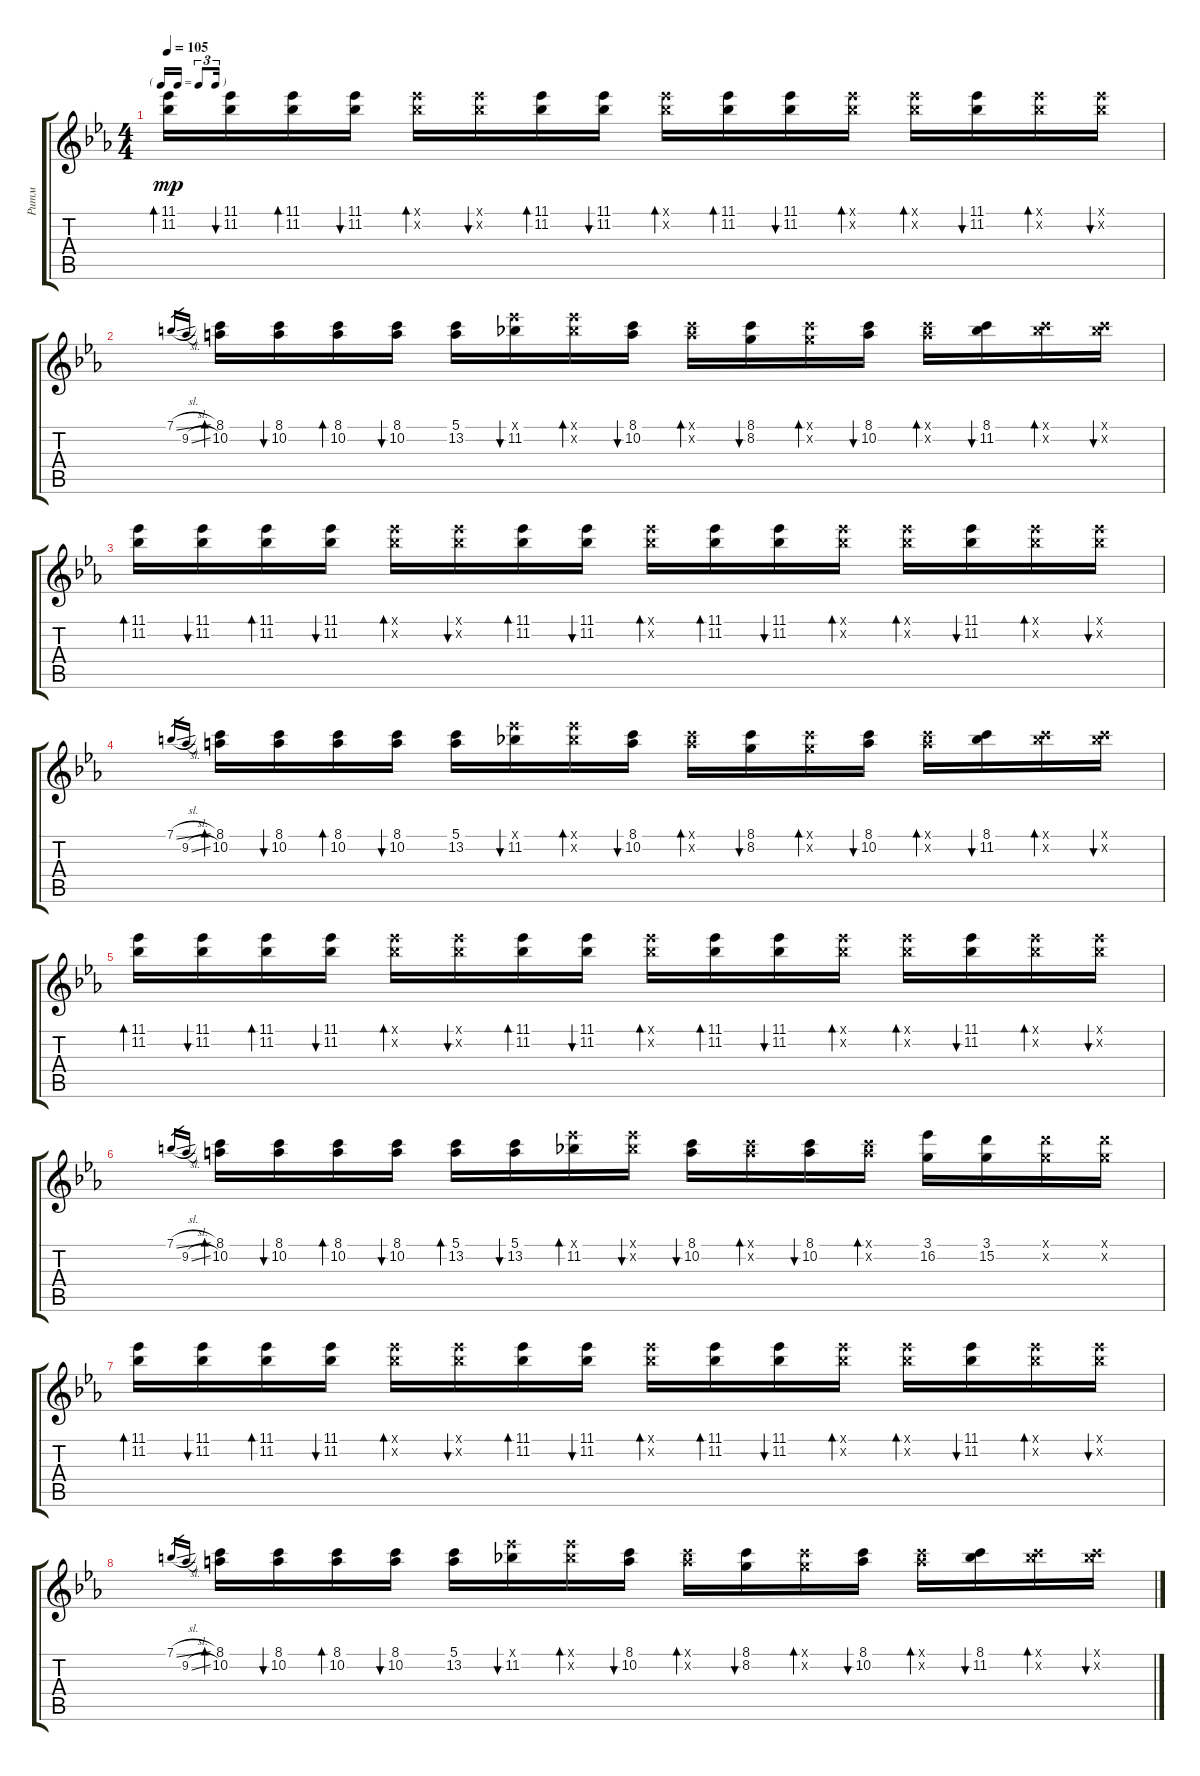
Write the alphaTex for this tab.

\track ("Ритм" "Ритм") {instrument electricguitarjazz}
\staff {score tabs}
\tuning (E4 B3 G3 D3 A2 E2) {hide}
\ts (4 4)
\tf triplet16th
\tempo 105
\clef g2
\ks cminor
(11.1 11.2).16{bd 30 dy mp} (11.1 11.2).16{bu 30} (11.1 11.2).16{bd 30} (11.1 11.2).16{bu 30} (11.1{x} 11.2{x}).16{bd 30} (11.1{x} 11.2{x}).16{bu 30} (11.1 11.2).16{bd 30} (11.1 11.2).16{bu 30} (11.1{x} 11.2{x}).16{bd 30} (11.1 11.2).16{bd 30} (11.1 11.2).16{bu 30} (11.1{x} 11.2{x}).16{bd 30} (11.1{x} 11.2{x}).16{bd 30} (11.1 11.2).16{bu 30} (11.1{x} 11.2{x}).16{bd 30} (11.1{x} 11.2{x}).16{bu 30} |
7.1{sl}.16{gr} 9.2{sl}.16{gr} (8.1 10.2).16{bd 30} (8.1 10.2).16{bu 30} (8.1 10.2).16{bd 30} (8.1 10.2).16{bu 30} (5.1 13.2).16 (11.1{x} 11.2).16{bu 30} (11.1{x} 11.2{x}).16{bd 30} (8.1 10.2).16{bu 30} (8.1{x} 10.2{x}).16{bd 30} (8.1 8.2).16{bu 30} (8.1{x} 8.2{x}).16{bd 30} (8.1 10.2).16{bu 30} (8.1{x} 10.2{x}).16{bd 30} (8.1 11.2).16{bu 30} (8.1{x} 11.2{x}).16{bd 30} (8.1{x} 11.2{x}).16{bu 30} |
(11.1 11.2).16{bd 30} (11.1 11.2).16{bu 30} (11.1 11.2).16{bd 30} (11.1 11.2).16{bu 30} (11.1{x} 11.2{x}).16{bd 30} (11.1{x} 11.2{x}).16{bu 30} (11.1 11.2).16{bd 30} (11.1 11.2).16{bu 30} (11.1{x} 11.2{x}).16{bd 30} (11.1 11.2).16{bd 30} (11.1 11.2).16{bu 30} (11.1{x} 11.2{x}).16{bd 30} (11.1{x} 11.2{x}).16{bd 30} (11.1 11.2).16{bu 30} (11.1{x} 11.2{x}).16{bd 30} (11.1{x} 11.2{x}).16{bu 30} |
7.1{sl}.16{gr} 9.2{sl}.16{gr} (8.1 10.2).16{bd 30} (8.1 10.2).16{bu 30} (8.1 10.2).16{bd 30} (8.1 10.2).16{bu 30} (5.1 13.2).16 (11.1{x} 11.2).16{bu 30} (11.1{x} 11.2{x}).16{bd 30} (8.1 10.2).16{bu 30} (8.1{x} 10.2{x}).16{bd 30} (8.1 8.2).16{bu 30} (8.1{x} 8.2{x}).16{bd 30} (8.1 10.2).16{bu 30} (8.1{x} 10.2{x}).16{bd 30} (8.1 11.2).16{bu 30} (8.1{x} 11.2{x}).16{bd 30} (8.1{x} 11.2{x}).16{bu 30} |
(11.1 11.2).16{bd 30} (11.1 11.2).16{bu 30} (11.1 11.2).16{bd 30} (11.1 11.2).16{bu 30} (11.1{x} 11.2{x}).16{bd 30} (11.1{x} 11.2{x}).16{bu 30} (11.1 11.2).16{bd 30} (11.1 11.2).16{bu 30} (11.1{x} 11.2{x}).16{bd 30} (11.1 11.2).16{bd 30} (11.1 11.2).16{bu 30} (11.1{x} 11.2{x}).16{bd 30} (11.1{x} 11.2{x}).16{bd 30} (11.1 11.2).16{bu 30} (11.1{x} 11.2{x}).16{bd 30} (11.1{x} 11.2{x}).16{bu 30} |
7.1{sl}.16{gr} 9.2{sl}.16{gr} (8.1 10.2).16{bd 30} (8.1 10.2).16{bu 30} (8.1 10.2).16{bd 30} (8.1 10.2).16{bu 30} (5.1 13.2).16{bd 60} (5.1 13.2).16{bu 60} (11.1{x} 11.2).16{bd 60} (11.1{x} 11.2{x}).16{bu 60} (8.1 10.2).16{bu 30} (8.1{x} 10.2{x}).16{bd 30} (8.1 10.2).16{bu 30} (8.1{x} 10.2{x}).16{bd 30} (3.1 16.2).16 (3.1 15.2).16 (3.1{x} 15.2{x}).16 (3.1{x} 15.2{x}).16 |
(11.1 11.2).16{bd 30} (11.1 11.2).16{bu 30} (11.1 11.2).16{bd 30} (11.1 11.2).16{bu 30} (11.1{x} 11.2{x}).16{bd 30} (11.1{x} 11.2{x}).16{bu 30} (11.1 11.2).16{bd 30} (11.1 11.2).16{bu 30} (11.1{x} 11.2{x}).16{bd 30} (11.1 11.2).16{bd 30} (11.1 11.2).16{bu 30} (11.1{x} 11.2{x}).16{bd 30} (11.1{x} 11.2{x}).16{bd 30} (11.1 11.2).16{bu 30} (11.1{x} 11.2{x}).16{bd 30} (11.1{x} 11.2{x}).16{bu 30} |
7.1{sl}.16{gr} 9.2{sl}.16{gr} (8.1 10.2).16{bd 30} (8.1 10.2).16{bu 30} (8.1 10.2).16{bd 30} (8.1 10.2).16{bu 30} (5.1 13.2).16 (11.1{x} 11.2).16{bu 30} (11.1{x} 11.2{x}).16{bd 30} (8.1 10.2).16{bu 30} (8.1{x} 10.2{x}).16{bd 30} (8.1 8.2).16{bu 30} (8.1{x} 8.2{x}).16{bd 30} (8.1 10.2).16{bu 30} (8.1{x} 10.2{x}).16{bd 30} (8.1 11.2).16{bu 30} (8.1{x} 11.2{x}).16{bd 30} (8.1{x} 11.2{x}).16{bu 30}
